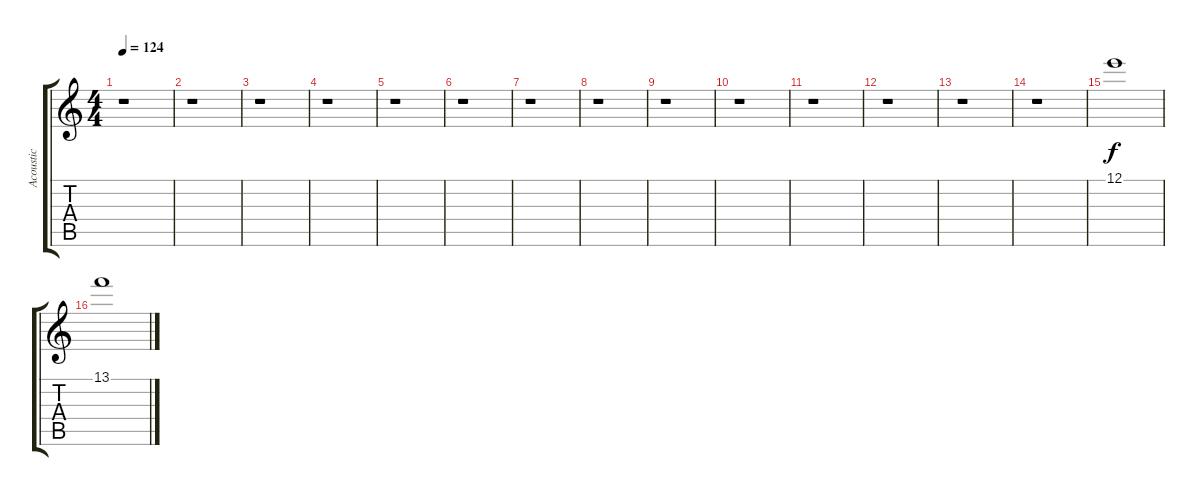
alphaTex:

\track ("Acoustic" "Acoustic") {instrument acousticguitarnylon}
\staff {score tabs}
\tuning (E4 B3 G3 D3 A2 E2) {hide}
\ts (4 4)
\tempo 124
\clef g2
\ks c
r.1{dy f} |
r.1 |
r.1 |
r.1 |
r.1 |
r.1 |
r.1 |
r.1 |
r.1 |
r.1 |
r.1 |
r.1 |
r.1 |
r.1 |
12.1.1 |
13.1.1
